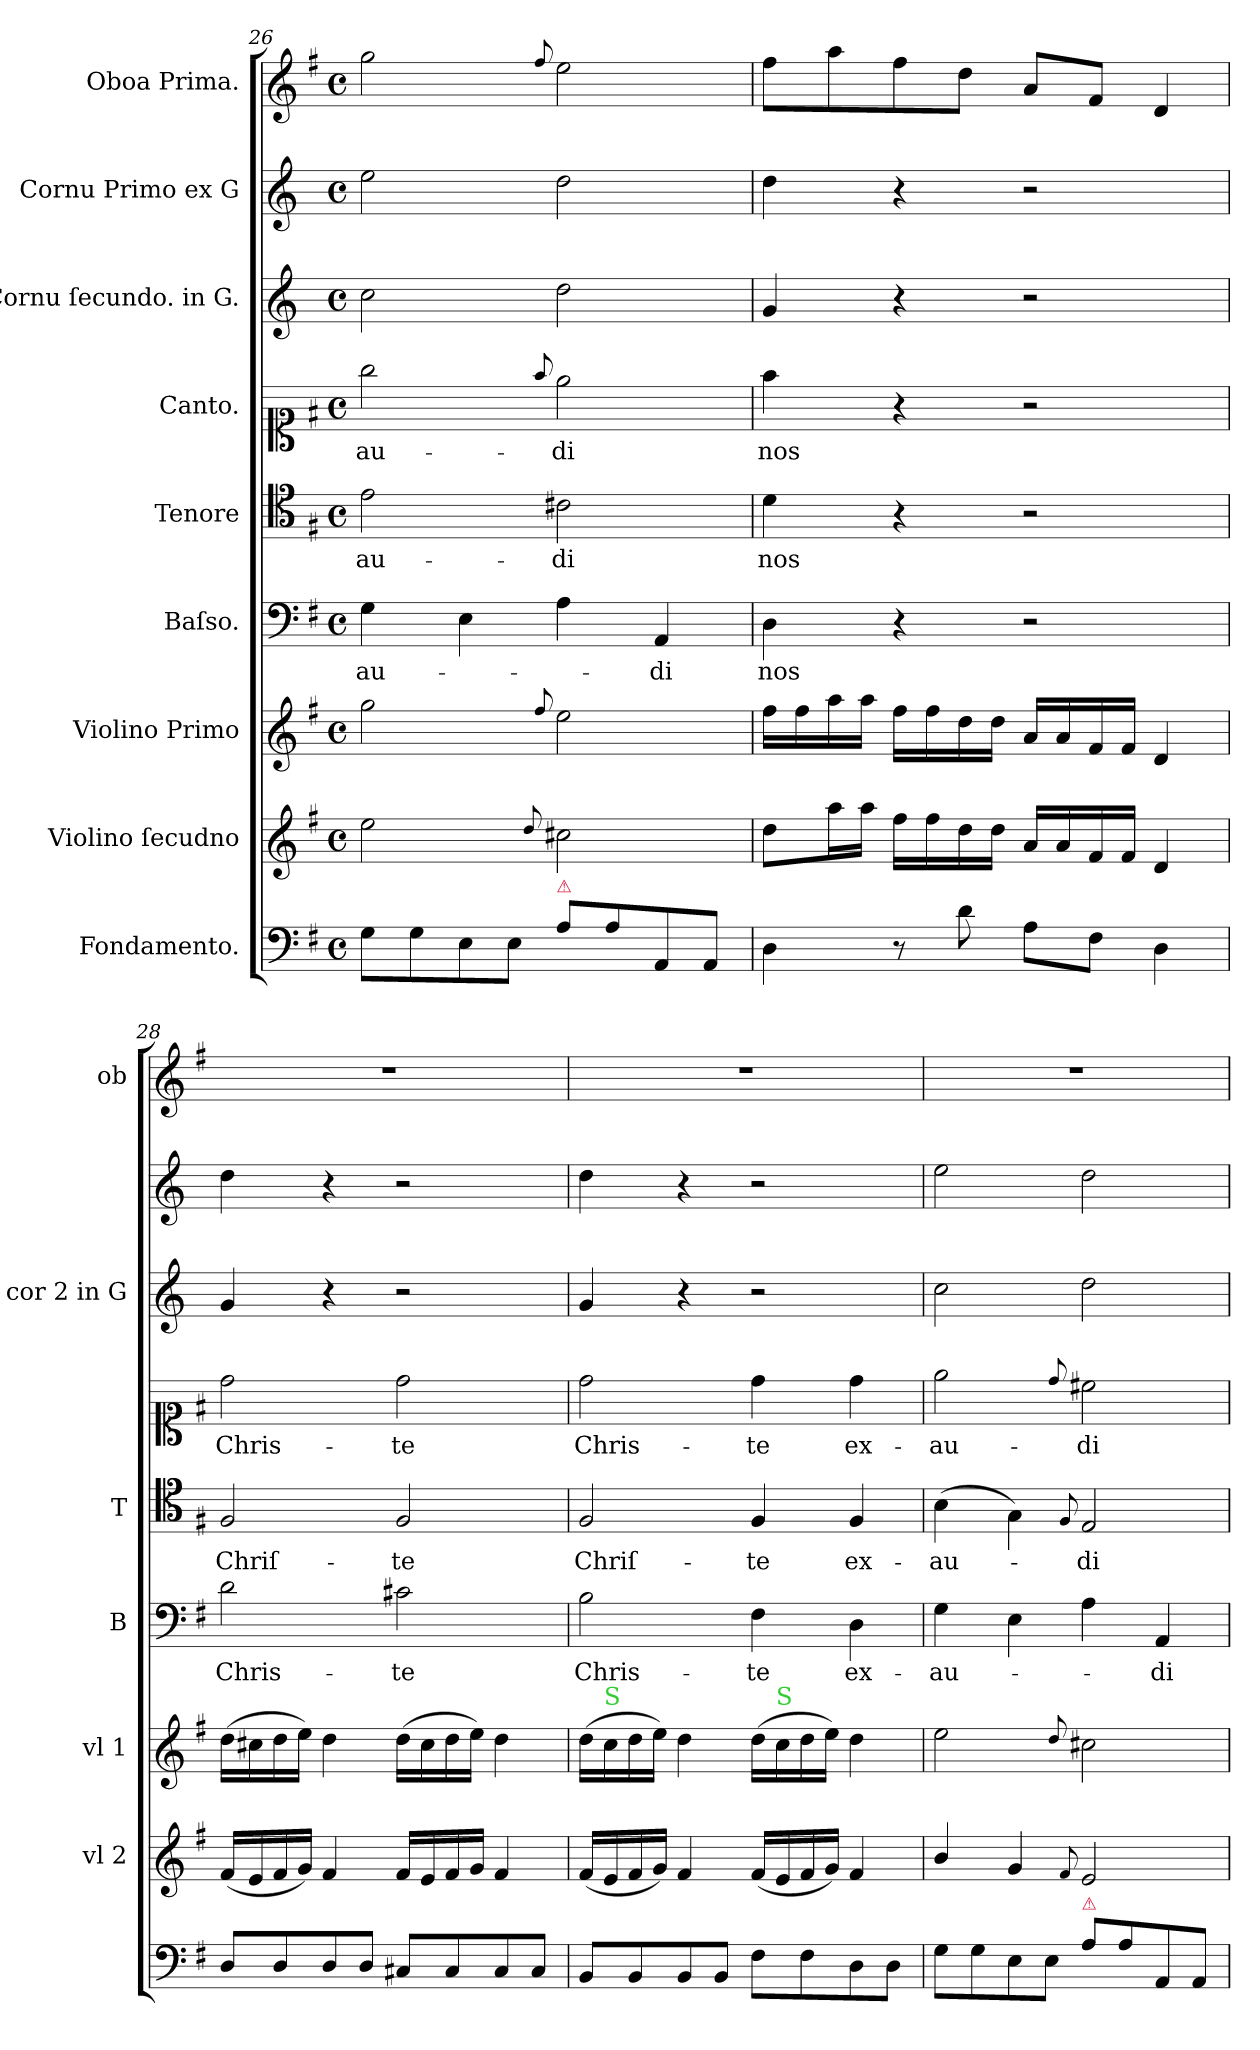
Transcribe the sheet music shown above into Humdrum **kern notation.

**kern	**kern	**kern	**kern	**text	**kern	**text	**kern	**text	**kern	**kern	**kern
*part9	*part8	*part7	*part6	*part6	*part5	*part5	*part4	*part4	*part3	*part2	*part1
*staff9	*staff8	*staff7	*staff6	*staff6	*staff5	*staff5	*staff4	*staff4	*staff3	*staff2	*staff1
*I"Fondamento.	*I"Violino ſecudno	*I"Violino Primo	*I"Baſso.	*	*I"Tenore	*	*I"Canto.	*	*I"Cornu ſecundo. in G.	*I"Cornu Primo ex G	*I"Oboa Prima.
*	*I'vl 2	*I'vl 1	*I'B	*	*I'T	*	*	*	*I'cor 2 in G	*	*I'ob
*clefF4	*clefG2	*clefG2	*clefF4	*	*clefC4	*	*clefC1	*	*clefG2	*clefG2	*clefG2
*	*	*	*	*	*	*	*	*	*ITrd3c5	*ITrd3c5	*
*k[f#]	*k[f#]	*k[f#]	*k[f#]	*	*k[f#]	*	*k[f#]	*	*k[f#]	*k[f#]	*k[f#]
*G:	*G:	*G:	*G:	*	*G:	*	*G:	*	*G:	*G:	*G:
*M4/4	*M4/4	*M4/4	*M4/4	*	*M4/4	*	*M4/4	*	*M4/4	*M4/4	*M4/4
*met(c)	*met(c)	*met(c)	*met(c)	*	*met(c)	*	*met(c)	*	*met(c)	*met(c)	*met(c)
=26	=26	=26	=26	=26	=26	=26	=26	=26	=26	=26	=26
8G\L	2ee\	2gg\	4G\	au-	2e\	au-	2gg\	au-	2g\	2b\	2gg\
8G\	.	.	.	.	.	.	.	.	.	.	.
8E\	.	.	4E\	.	.	.	.	.	.	.	.
8E\J	.	.	.	.	.	.	.	.	.	.	.
.	8qqdd/	8qqff#/	.	.	.	.	8qqff#/	.	.	.	8qqff#/
!LO:TX:a:color=crimson:t=⚠	!	!	!	!	!	!	!	!	!	!	!
8A\L	2cc#X\	2ee\	4A\	.	2c#X\	-di	2ee\	-di	2a\	2a\	2ee\
8A\	.	.	.	.	.	.	.	.	.	.	.
8AA/	.	.	4AA/	-di	.	.	.	.	.	.	.
8AA/J	.	.	.	.	.	.	.	.	.	.	.
=27	=27	=27	=27	=27	=27	=27	=27	=27	=27	=27	=27
4D\	8dd\L	16ff#\LL	4D\	nos	4d\	nos	4ff#\	nos	4d/	4a\	8ff#\L
.	.	16ff#\	.	.	.	.	.	.	.	.	.
.	16aa\L	16aa\	.	.	.	.	.	.	.	.	8aa\
.	16aa\JJ	16aa\JJ	.	.	.	.	.	.	.	.	.
8r	16ff#\LL	16ff#\LL	4r	.	4r	.	4r	.	4r	4r	8ff#\
.	16ff#\	16ff#\	.	.	.	.	.	.	.	.	.
8d\	16dd\	16dd\	.	.	.	.	.	.	.	.	8dd\J
.	16dd\JJ	16dd\JJ	.	.	.	.	.	.	.	.	.
8A\L	16a/LL	16a/LL	2r	.	2r	.	2r	.	2r	2r	8a/L
.	16a/	16a/	.	.	.	.	.	.	.	.	.
8F#\J	16f#/	16f#/	.	.	.	.	.	.	.	.	8f#/J
.	16f#/JJ	16f#/JJ	.	.	.	.	.	.	.	.	.
4D\	4d/	4d/	.	.	.	.	.	.	.	.	4d/
=28	=28	=28	=28	=28	=28	=28	=28	=28	=28	=28	=28
8D/L	(16f#/LL	(16dd\LL	2d\	Chris-	2F#/	Chriſ-	2dd\	Chris-	4d/	4a\	1r
.	16e/	16cc#X\	.	.	.	.	.	.	.	.	.
8D/	16f#/	16dd\	.	.	.	.	.	.	.	.	.
.	16g/JJ)	16ee\JJ)	.	.	.	.	.	.	.	.	.
8D/	4f#/	4dd\	.	.	.	.	.	.	4r	4r	.
8D/J	.	.	.	.	.	.	.	.	.	.	.
8C#X/L	16f#/LL	(16dd\LL	2c#X\	-te	2F#/	-te	2dd\	-te	2r	2r	.
.	16e/	16cc#\	.	.	.	.	.	.	.	.	.
8C#/	16f#/	16dd\	.	.	.	.	.	.	.	.	.
.	16g/JJ	16ee\JJ)	.	.	.	.	.	.	.	.	.
8C#/	4f#/	4dd\	.	.	.	.	.	.	.	.	.
8C#/J	.	.	.	.	.	.	.	.	.	.	.
=29	=29	=29	=29	=29	=29	=29	=29	=29	=29	=29	=29
!	!	!	!	!	!	!LO:LY:i	!	!LO:LY:i	!	!	!
8BB/L	(16f#/LL	(16dd\LL	2B\	Chris-	2F#/	Chriſ-	2dd\	Chris-	4d/	4a\	1r
!	!	!LO:TX:a:color=limegreen:t=S	!	!	!	!	!	!	!	!	!
.	16e/	16cc\	.	.	.	.	.	.	.	.	.
8BB/	16f#/	16dd\	.	.	.	.	.	.	.	.	.
.	16g/JJ)	16ee\JJ)	.	.	.	.	.	.	.	.	.
8BB/	4f#/	4dd\	.	.	.	.	.	.	4r	4r	.
8BB/J	.	.	.	.	.	.	.	.	.	.	.
!	!	!	!	!	!	!LO:LY:i	!	!LO:LY:i	!	!	!
8F#\L	(16f#/LL	(16dd\LL	4F#\	-te	4F#/	-te	4dd\	-te	2r	2r	.
!	!	!LO:TX:a:color=limegreen:t=S	!	!	!	!	!	!	!	!	!
.	16e/	16cc\	.	.	.	.	.	.	.	.	.
8F#\	16f#/	16dd\	.	.	.	.	.	.	.	.	.
.	16g/JJ)	16ee\JJ)	.	.	.	.	.	.	.	.	.
8D\	4f#/	4dd\	4D\	ex-	4F#/	ex-	4dd\	ex-	.	.	.
8D\J	.	.	.	.	.	.	.	.	.	.	.
=30	=30	=30	=30	=30	=30	=30	=30	=30	=30	=30	=30
8G\L	4b/	2ee\	4G\	-au-	(4B\	-au-	2ee\	-au-	2g\	2b\	1r
8G\	.	.	.	.	.	.	.	.	.	.	.
8E\	4g/	.	4E\	.	4G\)	.	.	.	.	.	.
8E\J	.	.	.	.	.	.	.	.	.	.	.
.	8qqf#/	8qqdd/	.	.	8qqF#/	.	8qqdd/	.	.	.	.
!LO:TX:a:color=crimson:t=⚠	!	!	!	!	!	!	!	!	!	!	!
8A\L	2e/	2cc#X\	4A\	.	2E/	-di	2cc#X\	-di	2a\	2a\	.
8A\	.	.	.	.	.	.	.	.	.	.	.
8AA/	.	.	4AA/	-di	.	.	.	.	.	.	.
8AA/J	.	.	.	.	.	.	.	.	.	.	.
=	=	=	=	=	=	=	=	=	=	=	=
*-	*-	*-	*-	*-	*-	*-	*-	*-	*-	*-	*-
